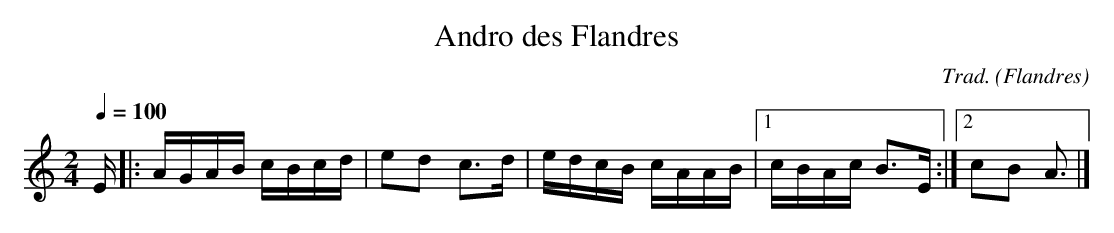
X:1
T:Andro des Flandres
C:Trad.
O:Flandres
M:2/4
L:1/16
Q:1/4=100
K:C
E |: AGAB cBcd | e2d2 c3d | edcB cAAB |1 cBAc B3E :|2 c2B2 A3 |]
